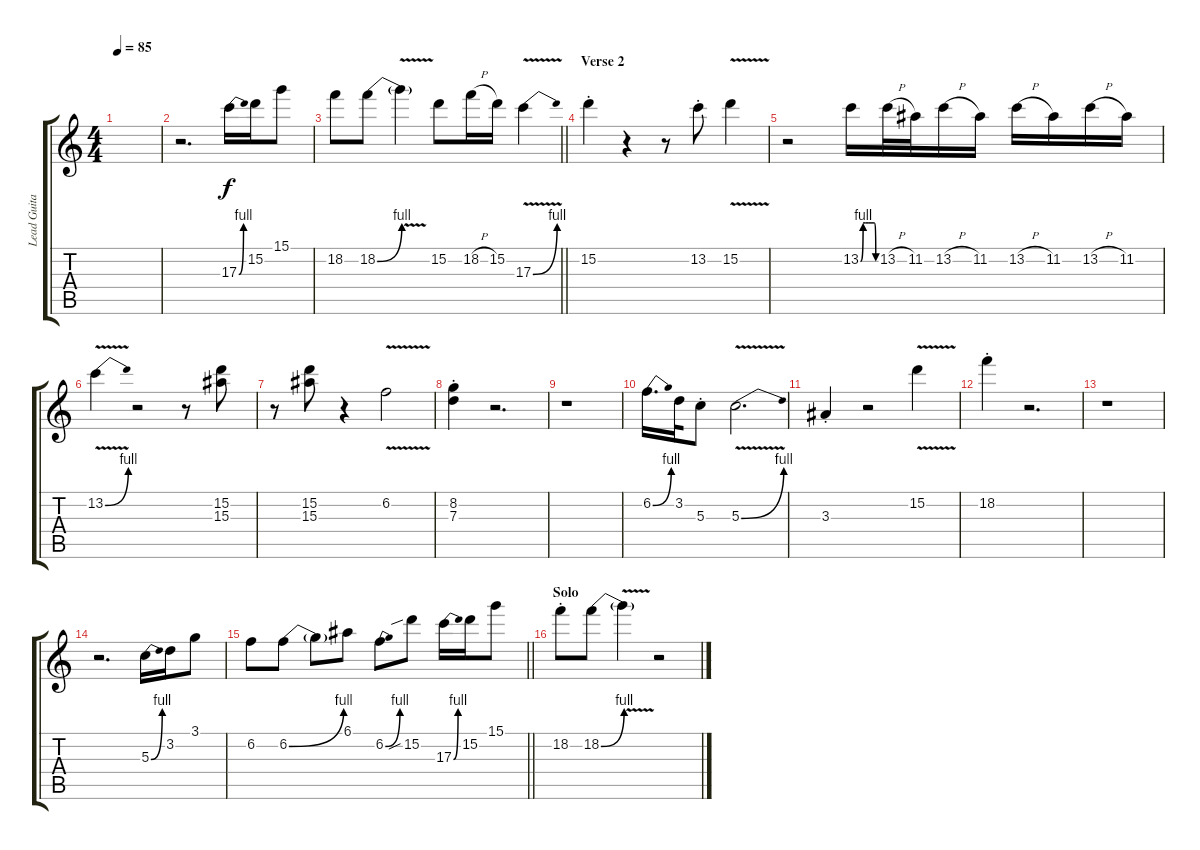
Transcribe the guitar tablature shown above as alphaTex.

\track ("Lead Guitar" "Lead Guita") {instrument distortionguitar}
\staff {score tabs}
\tuning (E4 B3 G3 D3 A2 E2) {hide}
\ts (4 4)
\tempo 85
\clef g2
\ks c
|
r.2{d} 17.3{be (bend 0 0 60 4)}.16 15.2.16 15.1.8 |
\barLineRight lightlight
18.2.8 18.2{be (bend 0 0 60 4)}.8 18.2{v t}.4 15.2.8 18.2{h}.16 15.2.16 17.3{be (bend 0 0 60 4) v}.4 |
\section ("" "Verse 2")
15.2{st}.4 r.4 r.8 13.2{st}.8 15.2{v}.4 |
r.2 13.2{be (custom 0 0 10 4 20 4 30 4 54 4 60 0)}.16 13.2{h}.32 11.2.32 13.2{h}.16 11.2.16 13.2{h}.16 11.2.16 13.2{h}.16 11.2.16 |
13.2{be (bend 0 0 60 4) v}.4 r.2 r.8 (15.2 15.3).8 |
r.8 (15.2 15.3).8 r.4 6.2{v}.2 |
(8.2{st} 7.3{st}).4 r.2{d} |
r.1 |
6.2{be (bend 0 0 60 4)}.16{d} 3.2.32 5.3{st}.8 5.3{be (bend 0 0 60 4) v}.2{d} |
3.3{st}.4 r.2 15.2{v}.4 |
18.2{st}.4 r.2{d} |
r.1 |
r.2{d} 5.3{be (bend 0 0 60 4)}.16 3.2.16 3.1.8 |
\barLineRight lightlight
6.2.8 6.2{be (bend 0 0 60 4)}.8 6.2{t}.8 6.1.8 6.2{be (bend 0 0 60 4)}.8 15.2{sib}.8 17.3{be (bend 0 0 60 4)}.16 15.2.16 15.1.8 |
\section ("" "Solo")
18.2{st}.8 18.2{be (bend 0 0 60 4)}.8 18.2{v t}.4 r.2
